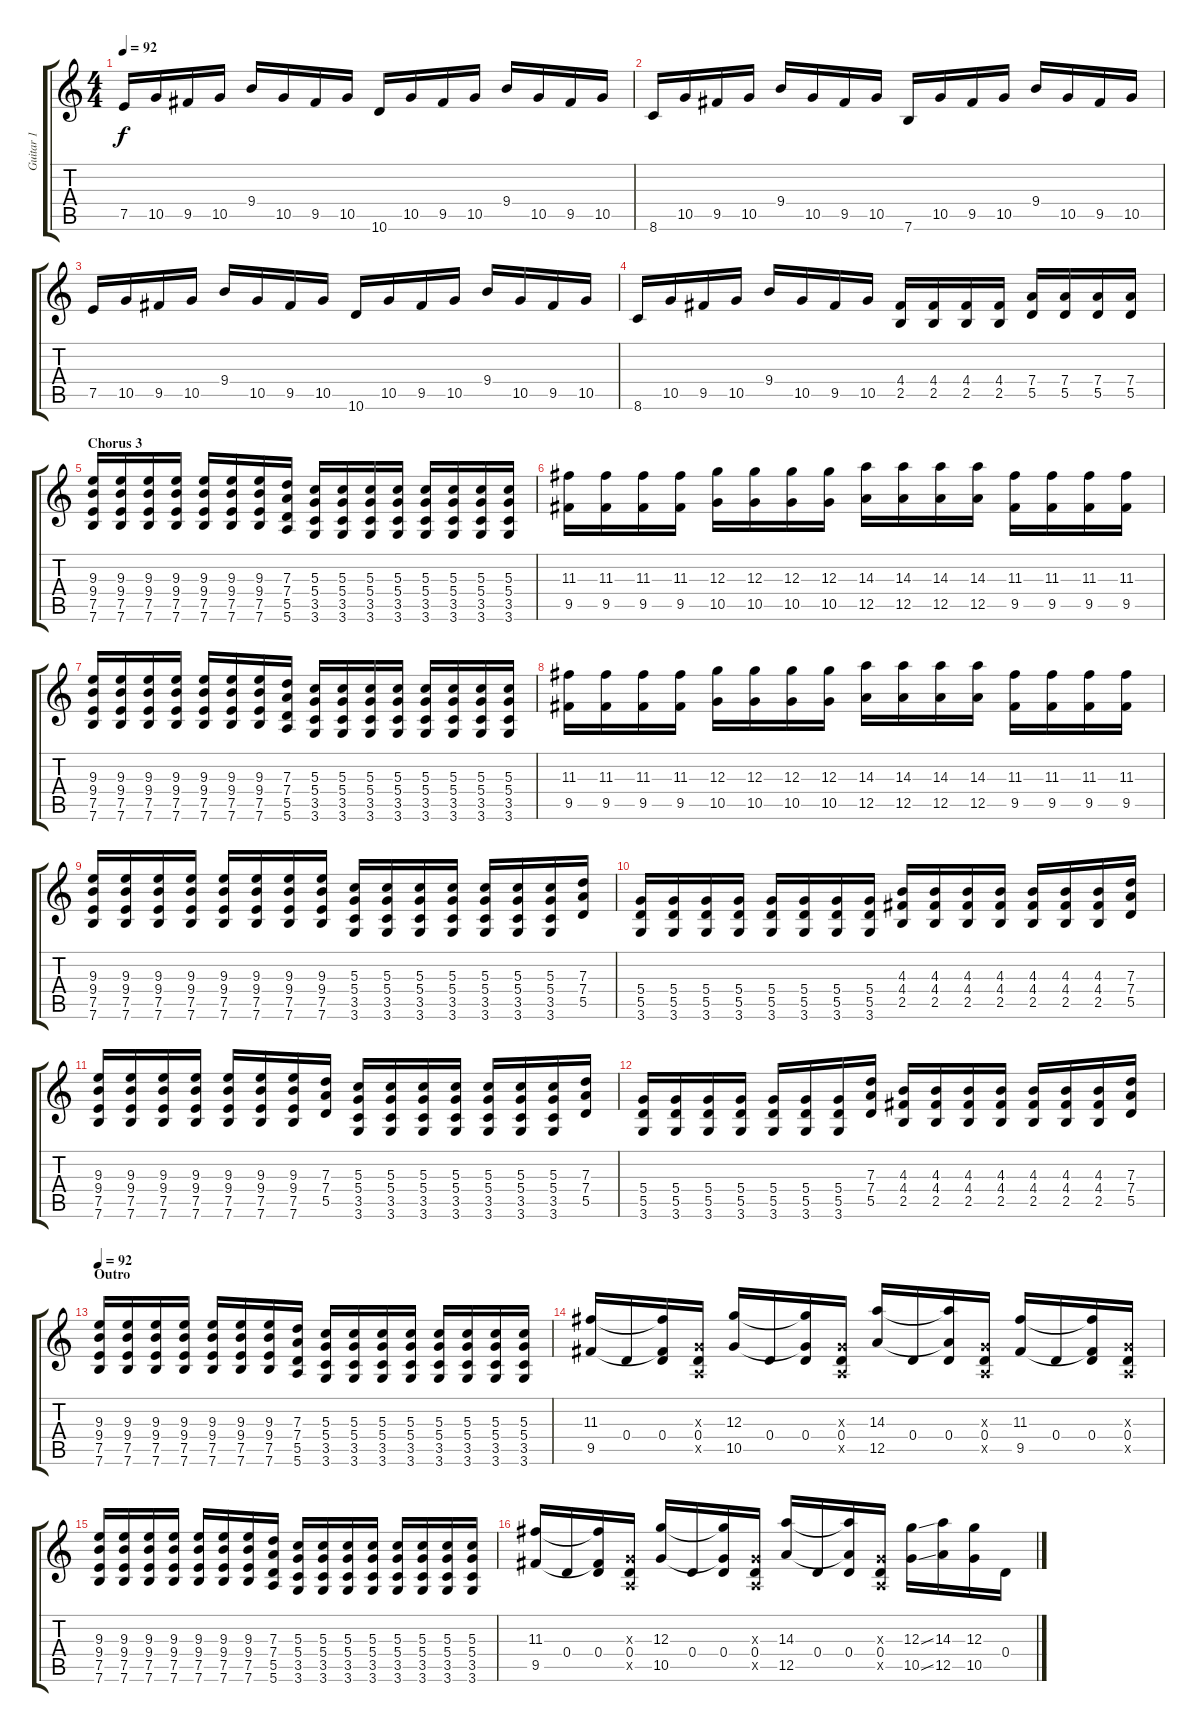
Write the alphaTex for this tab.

\track ("Guitar 1" "Guitar 1") {instrument distortionguitar}
\staff {score tabs}
\tuning (E4 B3 G3 D3 A2 E2) {hide}
\ts (4 4)
\tempo 92
\clef g2
\ks c
7.5.16{dy f} 10.5.16 9.5.16 10.5.16 9.4.16 10.5.16 9.5.16 10.5.16 10.6.16 10.5.16 9.5.16 10.5.16 9.4.16 10.5.16 9.5.16 10.5.16 |
8.6.16 10.5.16 9.5.16 10.5.16 9.4.16 10.5.16 9.5.16 10.5.16 7.6.16 10.5.16 9.5.16 10.5.16 9.4.16 10.5.16 9.5.16 10.5.16 |
7.5.16 10.5.16 9.5.16 10.5.16 9.4.16 10.5.16 9.5.16 10.5.16 10.6.16 10.5.16 9.5.16 10.5.16 9.4.16 10.5.16 9.5.16 10.5.16 |
8.6.16 10.5.16 9.5.16 10.5.16 9.4.16 10.5.16 9.5.16 10.5.16 (4.4 2.5).16 (4.4 2.5).16 (4.4 2.5).16 (4.4 2.5).16 (7.4 5.5).16 (7.4 5.5).16 (7.4 5.5).16 (7.4 5.5).16 |
\section ("" "Chorus 3")
(9.3 9.4 7.5 7.6).16 (9.3 9.4 7.5 7.6).16 (9.3 9.4 7.5 7.6).16 (9.3 9.4 7.5 7.6).16 (9.3 9.4 7.5 7.6).16 (9.3 9.4 7.5 7.6).16 (9.3 9.4 7.5 7.6).16 (7.3 7.4 5.5 5.6).16 (5.3 5.4 3.5 3.6).16 (5.3 5.4 3.5 3.6).16 (5.3 5.4 3.5 3.6).16 (5.3 5.4 3.5 3.6).16 (5.3 5.4 3.5 3.6).16 (5.3 5.4 3.5 3.6).16 (5.3 5.4 3.5 3.6).16 (5.3 5.4 3.5 3.6).16 |
(11.3 9.5).16 (11.3 9.5).16 (11.3 9.5).16 (11.3 9.5).16 (12.3 10.5).16 (12.3 10.5).16 (12.3 10.5).16 (12.3 10.5).16 (14.3 12.5).16 (14.3 12.5).16 (14.3 12.5).16 (14.3 12.5).16 (11.3 9.5).16 (11.3 9.5).16 (11.3 9.5).16 (11.3 9.5).16 |
(9.3 9.4 7.5 7.6).16 (9.3 9.4 7.5 7.6).16 (9.3 9.4 7.5 7.6).16 (9.3 9.4 7.5 7.6).16 (9.3 9.4 7.5 7.6).16 (9.3 9.4 7.5 7.6).16 (9.3 9.4 7.5 7.6).16 (7.3 7.4 5.5 5.6).16 (5.3 5.4 3.5 3.6).16 (5.3 5.4 3.5 3.6).16 (5.3 5.4 3.5 3.6).16 (5.3 5.4 3.5 3.6).16 (5.3 5.4 3.5 3.6).16 (5.3 5.4 3.5 3.6).16 (5.3 5.4 3.5 3.6).16 (5.3 5.4 3.5 3.6).16 |
(11.3 9.5).16 (11.3 9.5).16 (11.3 9.5).16 (11.3 9.5).16 (12.3 10.5).16 (12.3 10.5).16 (12.3 10.5).16 (12.3 10.5).16 (14.3 12.5).16 (14.3 12.5).16 (14.3 12.5).16 (14.3 12.5).16 (11.3 9.5).16 (11.3 9.5).16 (11.3 9.5).16 (11.3 9.5).16 |
(9.3 9.4 7.5 7.6).16 (9.3 9.4 7.5 7.6).16 (9.3 9.4 7.5 7.6).16 (9.3 9.4 7.5 7.6).16 (9.3 9.4 7.5 7.6).16 (9.3 9.4 7.5 7.6).16 (9.3 9.4 7.5 7.6).16 (9.3 9.4 7.5 7.6).16 (5.3 5.4 3.5 3.6).16 (5.3 5.4 3.5 3.6).16 (5.3 5.4 3.5 3.6).16 (5.3 5.4 3.5 3.6).16 (5.3 5.4 3.5 3.6).16 (5.3 5.4 3.5 3.6).16 (5.3 5.4 3.5 3.6).16 (7.3 7.4 5.5).16 |
(5.4 5.5 3.6).16 (5.4 5.5 3.6).16 (5.4 5.5 3.6).16 (5.4 5.5 3.6).16 (5.4 5.5 3.6).16 (5.4 5.5 3.6).16 (5.4 5.5 3.6).16 (5.4 5.5 3.6).16 (4.3 4.4 2.5).16 (4.3 4.4 2.5).16 (4.3 4.4 2.5).16 (4.3 4.4 2.5).16 (4.3 4.4 2.5).16 (4.3 4.4 2.5).16 (4.3 4.4 2.5).16 (7.3 7.4 5.5).16 |
(9.3 9.4 7.5 7.6).16 (9.3 9.4 7.5 7.6).16 (9.3 9.4 7.5 7.6).16 (9.3 9.4 7.5 7.6).16 (9.3 9.4 7.5 7.6).16 (9.3 9.4 7.5 7.6).16 (9.3 9.4 7.5 7.6).16 (7.3 7.4 5.5).16 (5.3 5.4 3.5 3.6).16 (5.3 5.4 3.5 3.6).16 (5.3 5.4 3.5 3.6).16 (5.3 5.4 3.5 3.6).16 (5.3 5.4 3.5 3.6).16 (5.3 5.4 3.5 3.6).16 (5.3 5.4 3.5 3.6).16 (7.3 7.4 5.5).16 |
(5.4 5.5 3.6).16 (5.4 5.5 3.6).16 (5.4 5.5 3.6).16 (5.4 5.5 3.6).16 (5.4 5.5 3.6).16 (5.4 5.5 3.6).16 (5.4 5.5 3.6).16 (7.3 7.4 5.5).16 (4.3 4.4 2.5).16 (4.3 4.4 2.5).16 (4.3 4.4 2.5).16 (4.3 4.4 2.5).16 (4.3 4.4 2.5).16 (4.3 4.4 2.5).16 (4.3 4.4 2.5).16 (7.3 7.4 5.5).16 |
\section ("" "Outro")
\tempo 92
(9.3 9.4 7.5 7.6).16 (9.3 9.4 7.5 7.6).16 (9.3 9.4 7.5 7.6).16 (9.3 9.4 7.5 7.6).16 (9.3 9.4 7.5 7.6).16 (9.3 9.4 7.5 7.6).16 (9.3 9.4 7.5 7.6).16 (7.3 7.4 5.5 5.6).16 (5.3 5.4 3.5 3.6).16 (5.3 5.4 3.5 3.6).16 (5.3 5.4 3.5 3.6).16 (5.3 5.4 3.5 3.6).16 (5.3 5.4 3.5 3.6).16 (5.3 5.4 3.5 3.6).16 (5.3 5.4 3.5 3.6).16 (5.3 5.4 3.5 3.6).16 |
(11.3 9.5).16 0.4.16 (11.3{t} 0.4 9.5{t}).16 (0.3{x} 0.4 0.5{x}).16 (12.3 10.5).16 0.4.16 (12.3{t} 0.4 10.5{t}).16 (0.3{x} 0.4 0.5{x}).16 (14.3 12.5).16 0.4.16 (14.3{t} 0.4 12.5{t}).16 (0.3{x} 0.4 0.5{x}).16 (11.3 9.5).16 0.4.16 (11.3{t} 0.4 9.5{t}).16 (0.3{x} 0.4 0.5{x}).16 |
(9.3 9.4 7.5 7.6).16 (9.3 9.4 7.5 7.6).16 (9.3 9.4 7.5 7.6).16 (9.3 9.4 7.5 7.6).16 (9.3 9.4 7.5 7.6).16 (9.3 9.4 7.5 7.6).16 (9.3 9.4 7.5 7.6).16 (7.3 7.4 5.5 5.6).16 (5.3 5.4 3.5 3.6).16 (5.3 5.4 3.5 3.6).16 (5.3 5.4 3.5 3.6).16 (5.3 5.4 3.5 3.6).16 (5.3 5.4 3.5 3.6).16 (5.3 5.4 3.5 3.6).16 (5.3 5.4 3.5 3.6).16 (5.3 5.4 3.5 3.6).16 |
(11.3 9.5).16 0.4.16 (11.3{t} 0.4 9.5{t}).16 (0.3{x} 0.4 0.5{x}).16 (12.3 10.5).16 0.4.16 (12.3{t} 0.4 10.5{t}).16 (0.3{x} 0.4 0.5{x}).16 (14.3 12.5).16 0.4.16 (14.3{t} 0.4 12.5{t}).16 (0.3{x} 0.4 0.5{x}).16 (12.3{ss} 10.5{ss}).16 (14.3 12.5).16 (12.3 10.5).16 0.4.16
